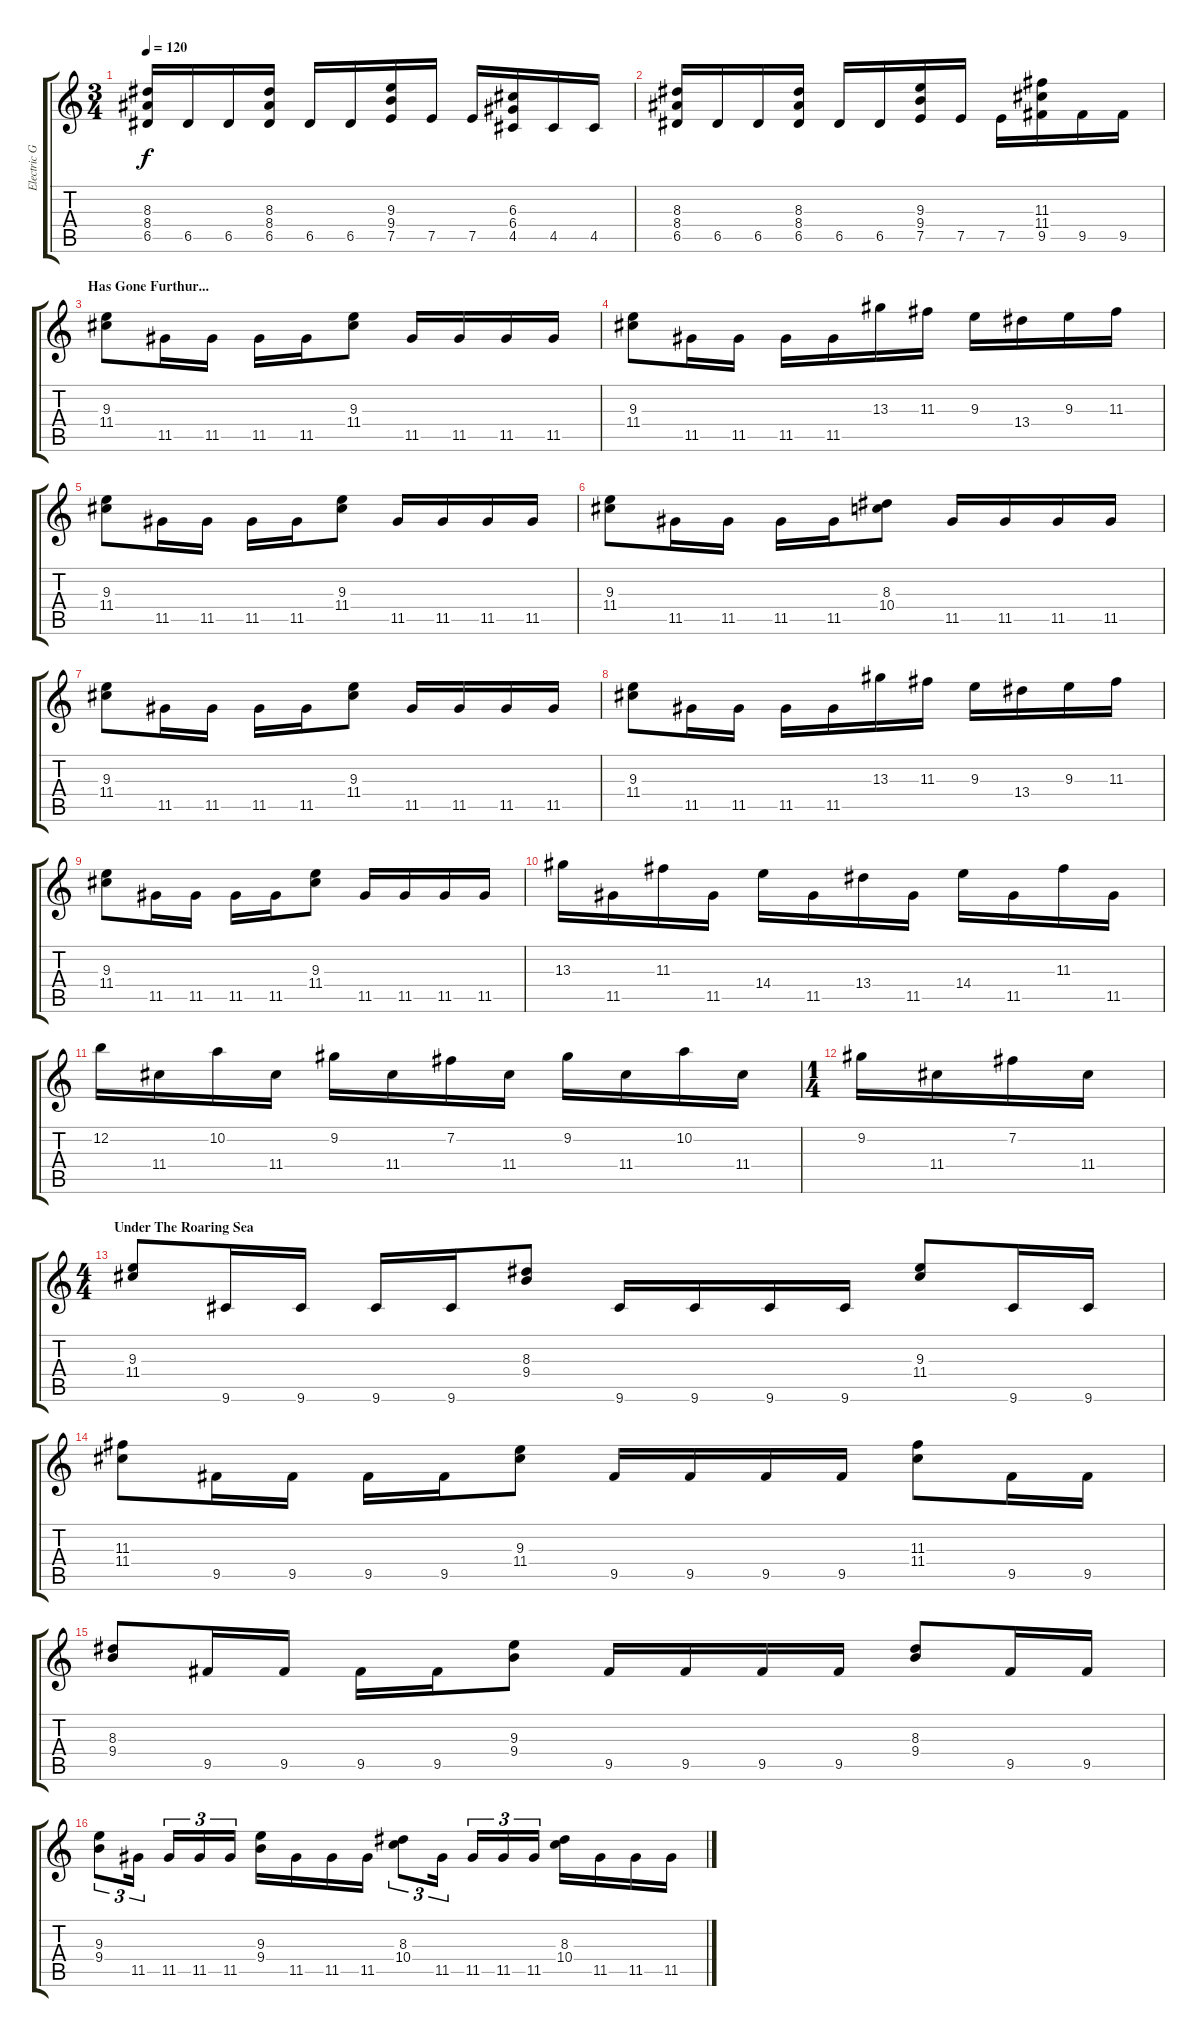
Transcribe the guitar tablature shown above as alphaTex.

\track ("Electric Guitar" "Electric G") {instrument distortionguitar}
\staff {score tabs}
\tuning (E4 B3 G3 D3 A2 E2) {hide}
\ts (3 4)
\tempo 120
\clef g2
\ks c
(8.3 8.4 6.5).16{dy f} 6.5.16 6.5.16 (8.3 8.4 6.5).16 6.5.16 6.5.16 (9.3 9.4 7.5).16 7.5.16 7.5.16 (6.3 6.4 4.5).16 4.5.16 4.5.16 |
(8.3 8.4 6.5).16 6.5.16 6.5.16 (8.3 8.4 6.5).16 6.5.16 6.5.16 (9.3 9.4 7.5).16 7.5.16 7.5.16 (11.3 11.4 9.5).16 9.5.16 9.5.16 |
\section ("" "Has Gone Furthur...")
(9.3 11.4).8{volume 13} 11.5.16 11.5.16 11.5.16 11.5.16 (9.3 11.4).8 11.5.16 11.5.16 11.5.16 11.5.16 |
(9.3 11.4).8 11.5.16 11.5.16 11.5.16 11.5.16 13.3.16 11.3.16 9.3.16 13.4.16 9.3.16 11.3.16 |
(9.3 11.4).8 11.5.16 11.5.16 11.5.16 11.5.16 (9.3 11.4).8 11.5.16 11.5.16 11.5.16 11.5.16 |
(9.3 11.4).8 11.5.16 11.5.16 11.5.16 11.5.16 (8.3 10.4).8 11.5.16 11.5.16 11.5.16 11.5.16 |
(9.3 11.4).8 11.5.16 11.5.16 11.5.16 11.5.16 (9.3 11.4).8 11.5.16 11.5.16 11.5.16 11.5.16 |
(9.3 11.4).8 11.5.16 11.5.16 11.5.16 11.5.16 13.3.16 11.3.16 9.3.16 13.4.16 9.3.16 11.3.16 |
(9.3 11.4).8 11.5.16 11.5.16 11.5.16 11.5.16 (9.3 11.4).8 11.5.16 11.5.16 11.5.16 11.5.16 |
13.3.16 11.5.16 11.3.16 11.5.16 14.4.16 11.5.16 13.4.16 11.5.16 14.4.16 11.5.16 11.3.16 11.5.16 |
12.2.16 11.4.16 10.2.16 11.4.16 9.2.16 11.4.16 7.2.16 11.4.16 9.2.16 11.4.16 10.2.16 11.4.16 |
\ts (1 4)
9.2.16 11.4.16 7.2.16 11.4.16 |
\ts (4 4)
\section ("" "Under The Roaring Sea")
(9.3 11.4).8{volume 14 balance 12} 9.6.16 9.6.16 9.6.16 9.6.16 (8.3 9.4).8 9.6.16 9.6.16 9.6.16 9.6.16 (9.3 11.4).8 9.6.16 9.6.16 |
(11.3 11.4).8 9.5.16 9.5.16 9.5.16 9.5.16 (9.3 11.4).8 9.5.16 9.5.16 9.5.16 9.5.16 (11.3 11.4).8 9.5.16 9.5.16 |
(8.3 9.4).8 9.5.16 9.5.16 9.5.16 9.5.16 (9.3 9.4).8 9.5.16 9.5.16 9.5.16 9.5.16 (8.3 9.4).8 9.5.16 9.5.16 |
(9.3 9.4).8{tu (3 2)} 11.5.16{tu (3 2)} 11.5.16{tu (3 2)} 11.5.16{tu (3 2)} 11.5.16{tu (3 2)} (9.3 9.4).16 11.5.16 11.5.16 11.5.16 (8.3 10.4).8{tu (3 2)} 11.5.16{tu (3 2)} 11.5.16{tu (3 2)} 11.5.16{tu (3 2)} 11.5.16{tu (3 2)} (8.3 10.4).16 11.5.16 11.5.16 11.5.16
